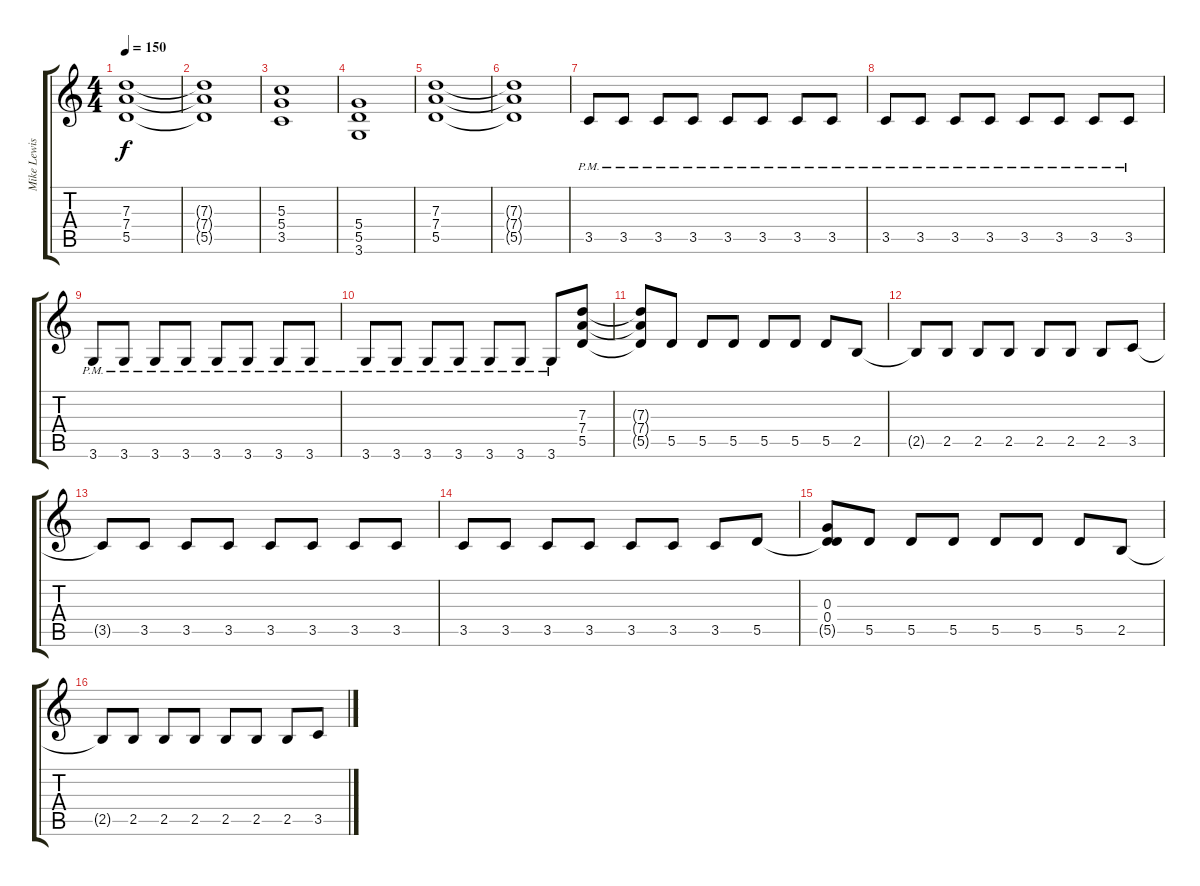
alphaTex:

\track ("Mike Lewis" "Mike Lewis") {instrument acousticguitarsteel}
\staff {score tabs}
\tuning (E4 B3 G3 D3 A2 E2) {hide}
\ts (4 4)
\tempo 150
\clef g2
\ks c
(7.3 7.4 5.5).1{dy f} |
(7.3{t} 7.4{t} 5.5{t}).1 |
(5.3 5.4 3.5).1{volume 10 instrument overdrivenguitar} |
(5.4 5.5 3.6).1 |
(7.3 7.4 5.5).1 |
(7.3{t} 7.4{t} 5.5{t}).1 |
3.5{pm}.8{volume 13 instrument overdrivenguitar} 3.5{pm}.8 3.5{pm}.8 3.5{pm}.8 3.5{pm}.8 3.5{pm}.8 3.5{pm}.8 3.5{pm}.8 |
3.5{pm}.8 3.5{pm}.8 3.5{pm}.8 3.5{pm}.8 3.5{pm}.8 3.5{pm}.8 3.5{pm}.8 3.5{pm}.8 |
3.6{pm}.8 3.6{pm}.8 3.6{pm}.8 3.6{pm}.8 3.6{pm}.8 3.6{pm}.8 3.6{pm}.8 3.6{pm}.8 |
3.6{pm}.8 3.6{pm}.8 3.6{pm}.8 3.6{pm}.8 3.6{pm}.8 3.6{pm}.8 3.6{pm}.8 (7.3 7.4 5.5).8 |
(7.3{t} 7.4{t} 5.5{t}).8 5.5.8 5.5.8 5.5.8 5.5.8 5.5.8 5.5.8 2.5.8 |
2.5{t}.8 2.5.8 2.5.8 2.5.8 2.5.8 2.5.8 2.5.8 3.5.8 |
3.5{t}.8 3.5.8 3.5.8 3.5.8 3.5.8 3.5.8 3.5.8 3.5.8 |
3.5.8 3.5.8 3.5.8 3.5.8 3.5.8 3.5.8 3.5.8 5.5.8 |
(0.3 0.4 5.5{t}).8 5.5.8 5.5.8 5.5.8 5.5.8 5.5.8 5.5.8 2.5.8 |
2.5{t}.8 2.5.8 2.5.8 2.5.8 2.5.8 2.5.8 2.5.8 3.5.8
